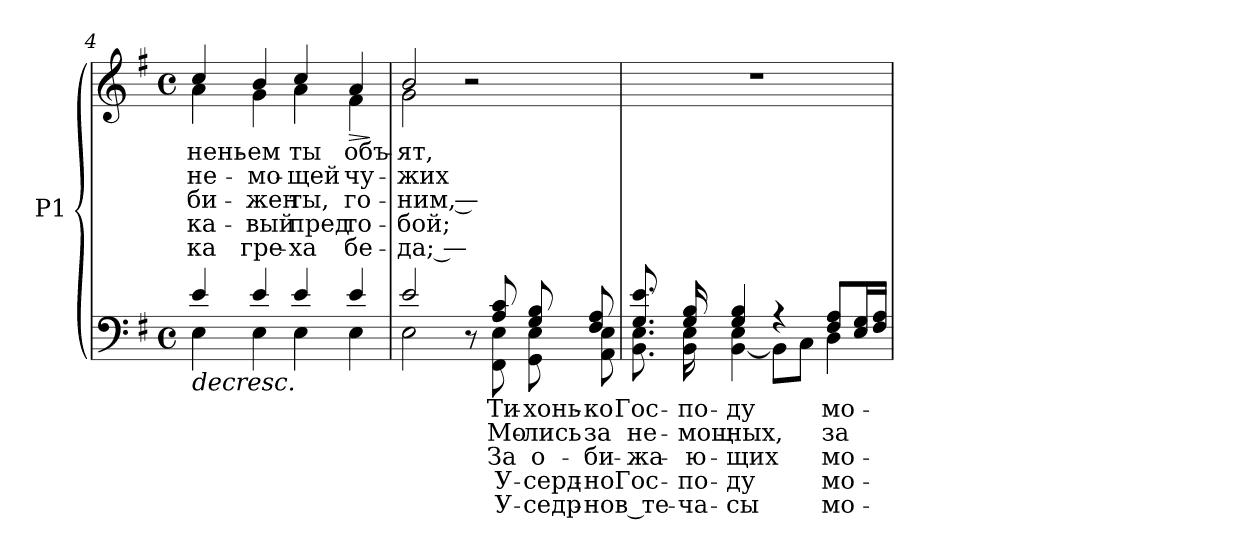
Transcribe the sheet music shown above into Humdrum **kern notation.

**kern	**text	**text	**text	**text	**text	**kern	**text	**text	**text	**text	**text	**dynam
*part1	*part1	*part1	*part1	*part1	*part1	*part1	*part1	*part1	*part1	*part1	*part1	*part1
*staff2	*staff2	*staff2	*staff2	*staff2	*staff2	*staff1	*staff1	*staff1	*staff1	*staff1	*staff1	*staff1/2
*I"P1	*	*	*	*	*	*	*	*	*	*	*	*
!!LO:LB:g=z
*clefF4	*	*	*	*	*	*clefG2	*	*	*	*	*	*
*k[f#]	*	*	*	*	*	*k[f#]	*	*	*	*	*	*
*G:	*	*	*	*	*	*G:	*	*	*	*	*	*
*M4/4	*	*	*	*	*	*M4/4	*	*	*	*	*	*
*met(c)	*	*	*	*	*	*met(c)	*	*	*	*	*	*
=4	=4	=4	=4	=4	=4	=4	=4	=4	=4	=4	=4	=4
!	!	!	!	!	!	!	!	!	!	!	!	!LO:HP:b=2
*^	*	*	*	*	*	*	*	*	*	*	*	*
!	!	!	!	!	!	!	!	!LO:LY:b:color=#000000	!LO:LY:b:color=#000000	!LO:LY:b:color=#000000	!LO:LY:b:color=#000000	!LO:LY:b:color=#000000	!
*	*	*	*	*	*	*	*^	*	*	*	*	*	*
4ei/	4Ei\	.	.	.	.	.	4cci/	4ai\	-нень-	не-	-би-	-ка-	-ка	>
!	!	!	!	!	!	!	!	!	!LO:LY:b:color=#000000	!LO:LY:b:color=#000000	!LO:LY:b:color=#000000	!LO:LY:b:color=#000000	!LO:LY:b:color=#000000	!
4ei/	4Ei\	.	.	.	.	.	4bi/	4gi\	-ем	-мо-	-жен	-вый	гре-	.
!	!	!	!	!	!	!	!	!	!LO:LY:b:color=#000000	!LO:LY:b:color=#000000	!LO:LY:b:color=#000000	!LO:LY:b:color=#000000	!LO:LY:b:color=#000000	!
4ei/	4Ei\	.	.	.	.	.	4cci/	4ai\	ты	-щей	ты,	пред	-ха	.
!	!	!	!	!	!	!	!	!	!LO:LY:b:color=#000000	!LO:LY:b:color=#000000	!LO:LY:b:color=#000000	!LO:LY:b:color=#000000	!LO:LY:b:color=#000000	!LO:HP:b
4ei/	4Ei\	.	.	.	.	.	4ai/	4f#i\	объ-	чу-	го-	то-	бе-	>
*v	*v	*	*	*	*	*	*	*	*	*	*	*	*	*
*	*	*	*	*	*	*v	*v	*	*	*	*	*	*
.	.	.	.	.	.	.	.	.	.	.	.	]
=5	=5	=5	=5	=5	=5	=5	=5	=5	=5	=5	=5	=5
*^	*	*	*	*	*	*	*	*	*	*	*	*
!	!	!	!	!	!	!	!	!LO:LY:b:color=#000000	!LO:LY:b:color=#000000	!LO:LY:b:color=#000000	!LO:LY:b:color=#000000	!LO:LY:b:color=#000000	!
*	*	*	*	*	*	*	*^	*	*	*	*	*	*
2ei/	2Ei\	.	.	.	.	.	2bi/	2gi\	-ят,	-жих	-ним, —	-бой;	-да; —	.
8r	8ryy	.	.	.	.	.	2r	2ryy	.	.	.	.	.	]
!	!	!LO:LY:a:color=#000000	!LO:LY:a:color=#000000	!LO:LY:a:color=#000000	!LO:LY:a:color=#000000	!LO:LY:a:color=#000000	!	!	!	!	!	!	!	!
8Ai/ 8ci	8FF#i\ 8Ei	Ти-	Мо-	За	У-	У-	.	.	.	.	.	.	.	.
!	!	!LO:LY:a:color=#000000	!LO:LY:a:color=#000000	!LO:LY:a:color=#000000	!LO:LY:a:color=#000000	!LO:LY:a:color=#000000	!	!	!	!	!	!	!	!
8Gi/ 8Bi	8GGi\ 8Ei	-хонь-	-лись	о-	-серд-	-седр-	.	.	.	.	.	.	.	.
!	!	!LO:LY:a:color=#000000	!LO:LY:a:color=#000000	!LO:LY:a:color=#000000	!LO:LY:a:color=#000000	!LO:LY:a:color=#000000	!	!	!	!	!	!	!	!
8F#i/ 8Ai	8AAi\ 8Ei	-ко	за	-би-	-но	-но	.	.	.	.	.	.	.	.
*	*	*	*	*	*	*	*v	*v	*	*	*	*	*	*
=6	=6	=6	=6	=6	=6	=6	=6	=6	=6	=6	=6	=6	=6
!	!	!LO:LY:a:color=#000000	!LO:LY:a:color=#000000	!LO:LY:a:color=#000000	!LO:LY:a:color=#000000	!LO:LY:a:color=#000000	!	!	!	!	!	!	!
8.Gi/ 8.ei	8.BBi\ 8.Ei	Гос-	не-	-жа-	Гос-	в те-	1r	.	.	.	.	.	.
!	!	!LO:LY:a:color=#000000	!LO:LY:a:color=#000000	!LO:LY:a:color=#000000	!LO:LY:a:color=#000000	!LO:LY:a:color=#000000	!	!	!	!	!	!	!
16Gi/ 16Bi	16BBi\ 16Ei	-по-	-мощ-	-ю-	-по-	-ча-	.	.	.	.	.	.	.
!	!	!LO:LY:a:color=#000000	!LO:LY:a:color=#000000	!LO:LY:a:color=#000000	!LO:LY:a:color=#000000	!LO:LY:a:color=#000000	!	!	!	!	!	!	!
4Gi/ 4Bi	[<4BBi\ 4Ei	-ду	-ных,	-щих	-ду	-сы	.	.	.	.	.	.	.
4r	8BBi\L]	.	.	.	.	.	.	.	.	.	.	.	.
.	8Ci\J	.	.	.	.	.	.	.	.	.	.	.	.
!	!	!LO:LY:a:color=#000000	!LO:LY:a:color=#000000	!LO:LY:a:color=#000000	!LO:LY:a:color=#000000	!LO:LY:a:color=#000000	!	!	!	!	!	!	!
8F#i/ 8AiL	4Di\	мо-	за	мо-	мо-	мо-	.	.	.	.	.	.	.
16Ei/ 16GiL	.	.	.	.	.	.	.	.	.	.	.	.	.
16F#i/ 16AiJJ	.	.	.	.	.	.	.	.	.	.	.	.	.
*v	*v	*	*	*	*	*	*	*	*	*	*	*	*
=	=	=	=	=	=	=	=	=	=	=	=	=
*-	*-	*-	*-	*-	*-	*-	*-	*-	*-	*-	*-	*-
